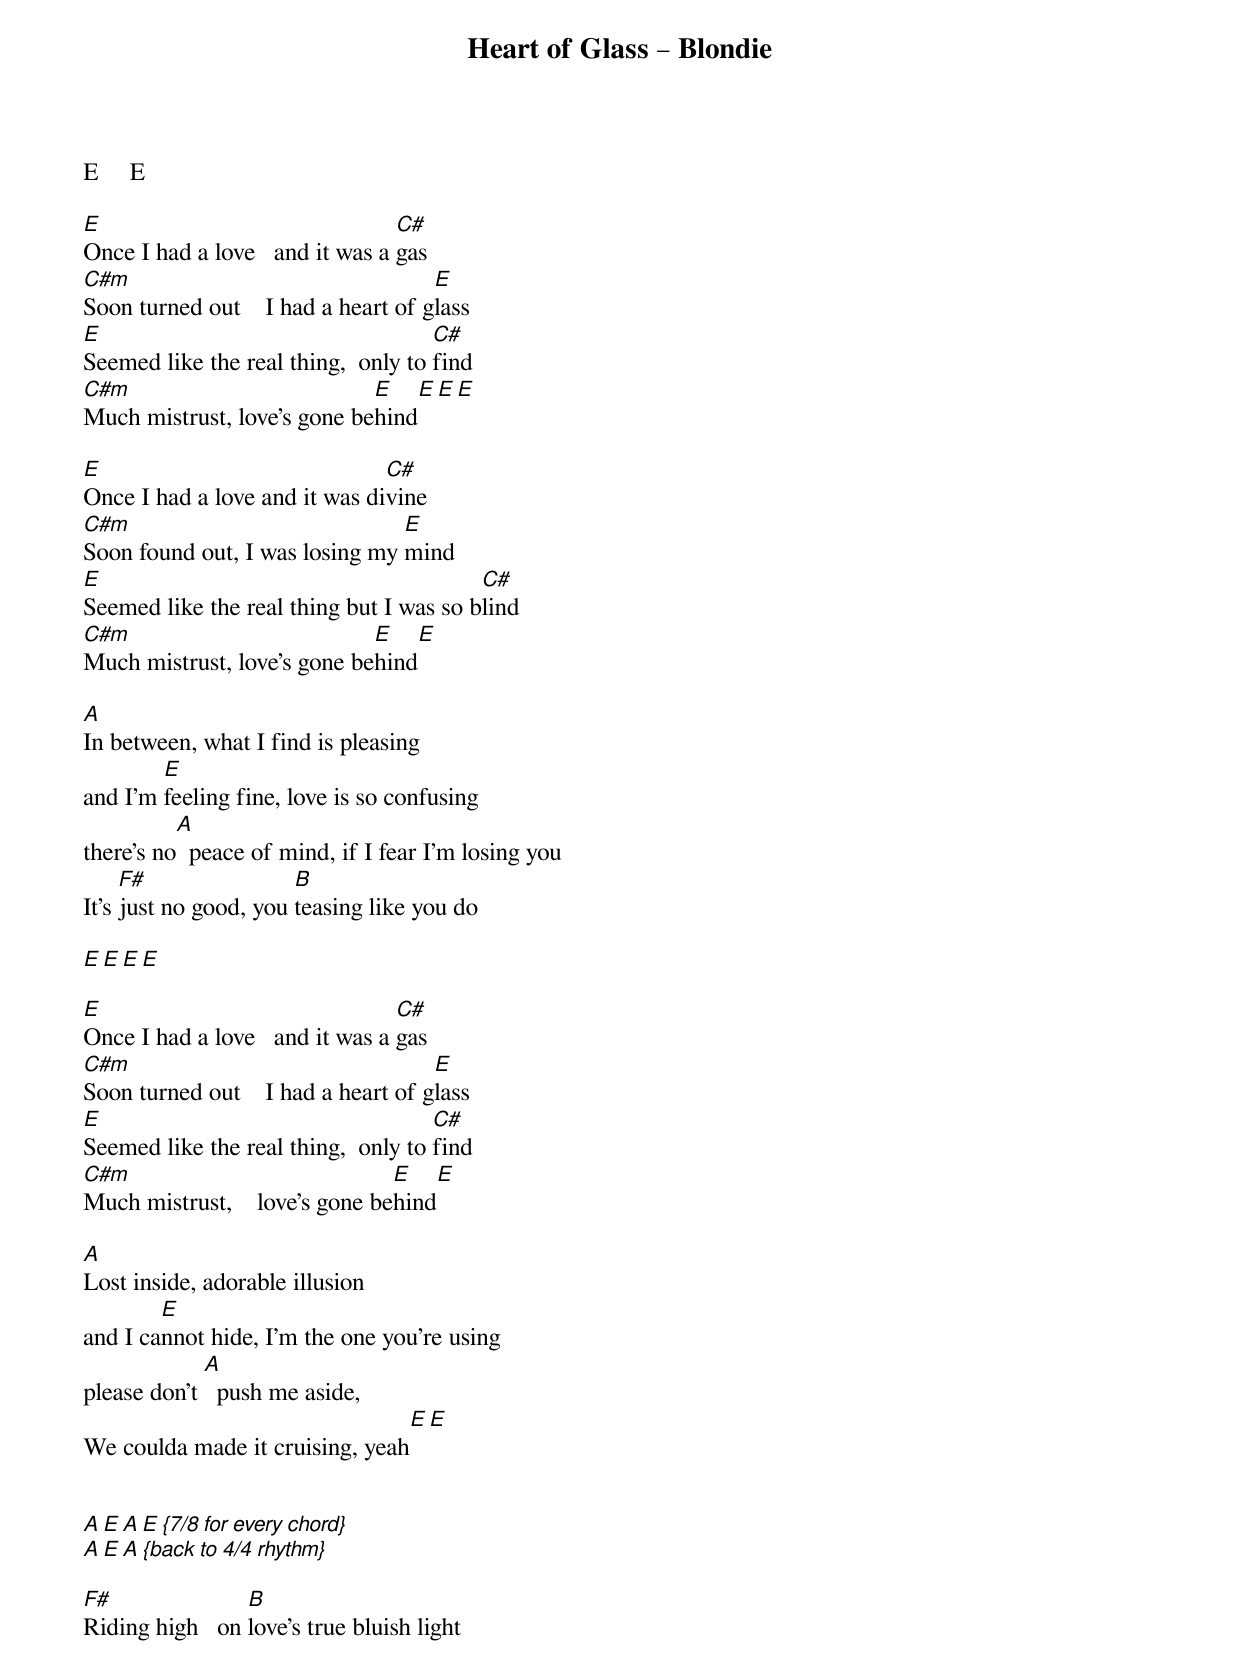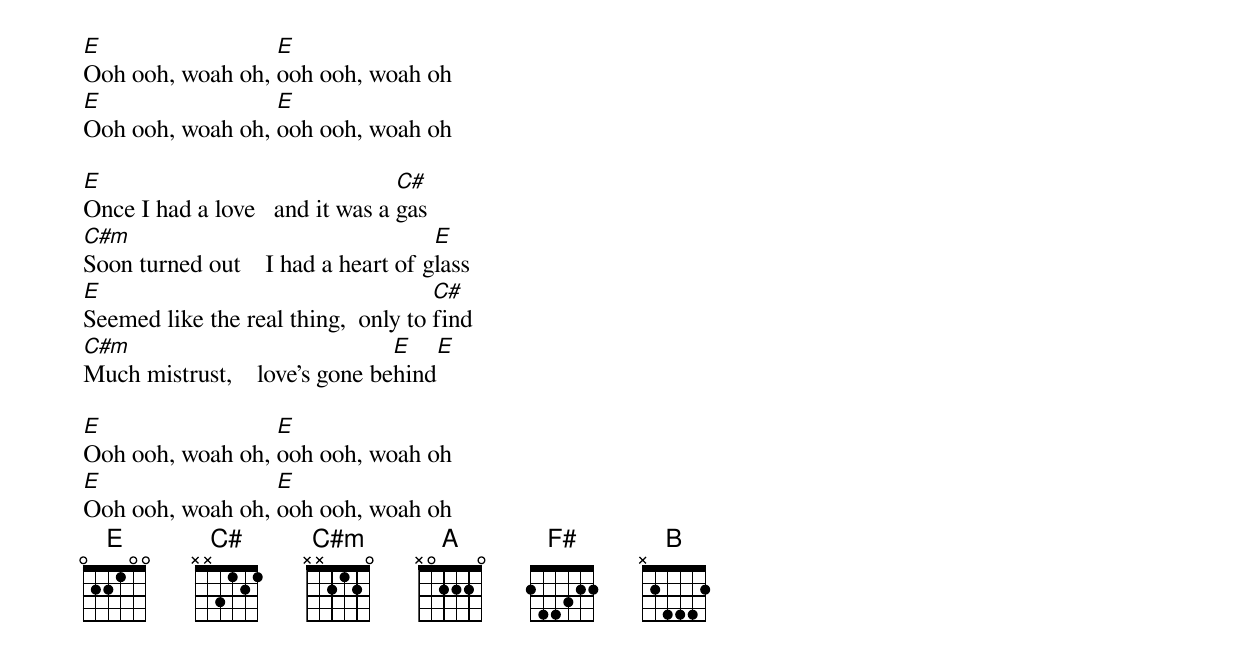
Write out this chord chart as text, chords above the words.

Heart of Glass – Blondie

E     E

E                                C#
Once I had a love   and it was a gas
C#m                                  E
Soon turned out    I had a heart of glass
E                                    C#
Seemed like the real thing,  only to find
C#m                          E      E   E   E
Much mistrust, love's gone behind

E                              C#
Once I had a love and it was divine
C#m                             E
Soon found out, I was losing my mind
E                                        C#
Seemed like the real thing but I was so blind
C#m                          E      E
Much mistrust, love's gone behind

A
In between, what I find is pleasing
        E
and I'm feeling fine, love is so confusing
          A
there's no  peace of mind, if I fear I'm losing you
     F#                B
It's just no good, you teasing like you do

E     E     E     E

E                                C#
Once I had a love   and it was a gas
C#m                                  E
Soon turned out    I had a heart of glass
E                                    C#
Seemed like the real thing,  only to find
C#m                             E     E
Much mistrust,    love's gone behind

A
Lost inside, adorable illusion
        E
and I cannot hide, I'm the one you're using
             A
please don't   push me aside,
                                   E    E
We coulda made it cruising, yeah

{Organ Solo}

A    E    A    E   {7/8 for every chord}
A    E    A        {back to 4/4 rhythm}

F#               B
Riding high   on love's true bluish light

E                 E
Ooh ooh, woah oh, ooh ooh, woah oh
E                 E
Ooh ooh, woah oh, ooh ooh, woah oh

E                                C#
Once I had a love   and it was a gas
C#m                                  E
Soon turned out    I had a heart of glass
E                                    C#
Seemed like the real thing,  only to find
C#m                             E     E
Much mistrust,    love's gone behind

E                 E
Ooh ooh, woah oh, ooh ooh, woah oh
E                 E
Ooh ooh, woah oh, ooh ooh, woah oh
